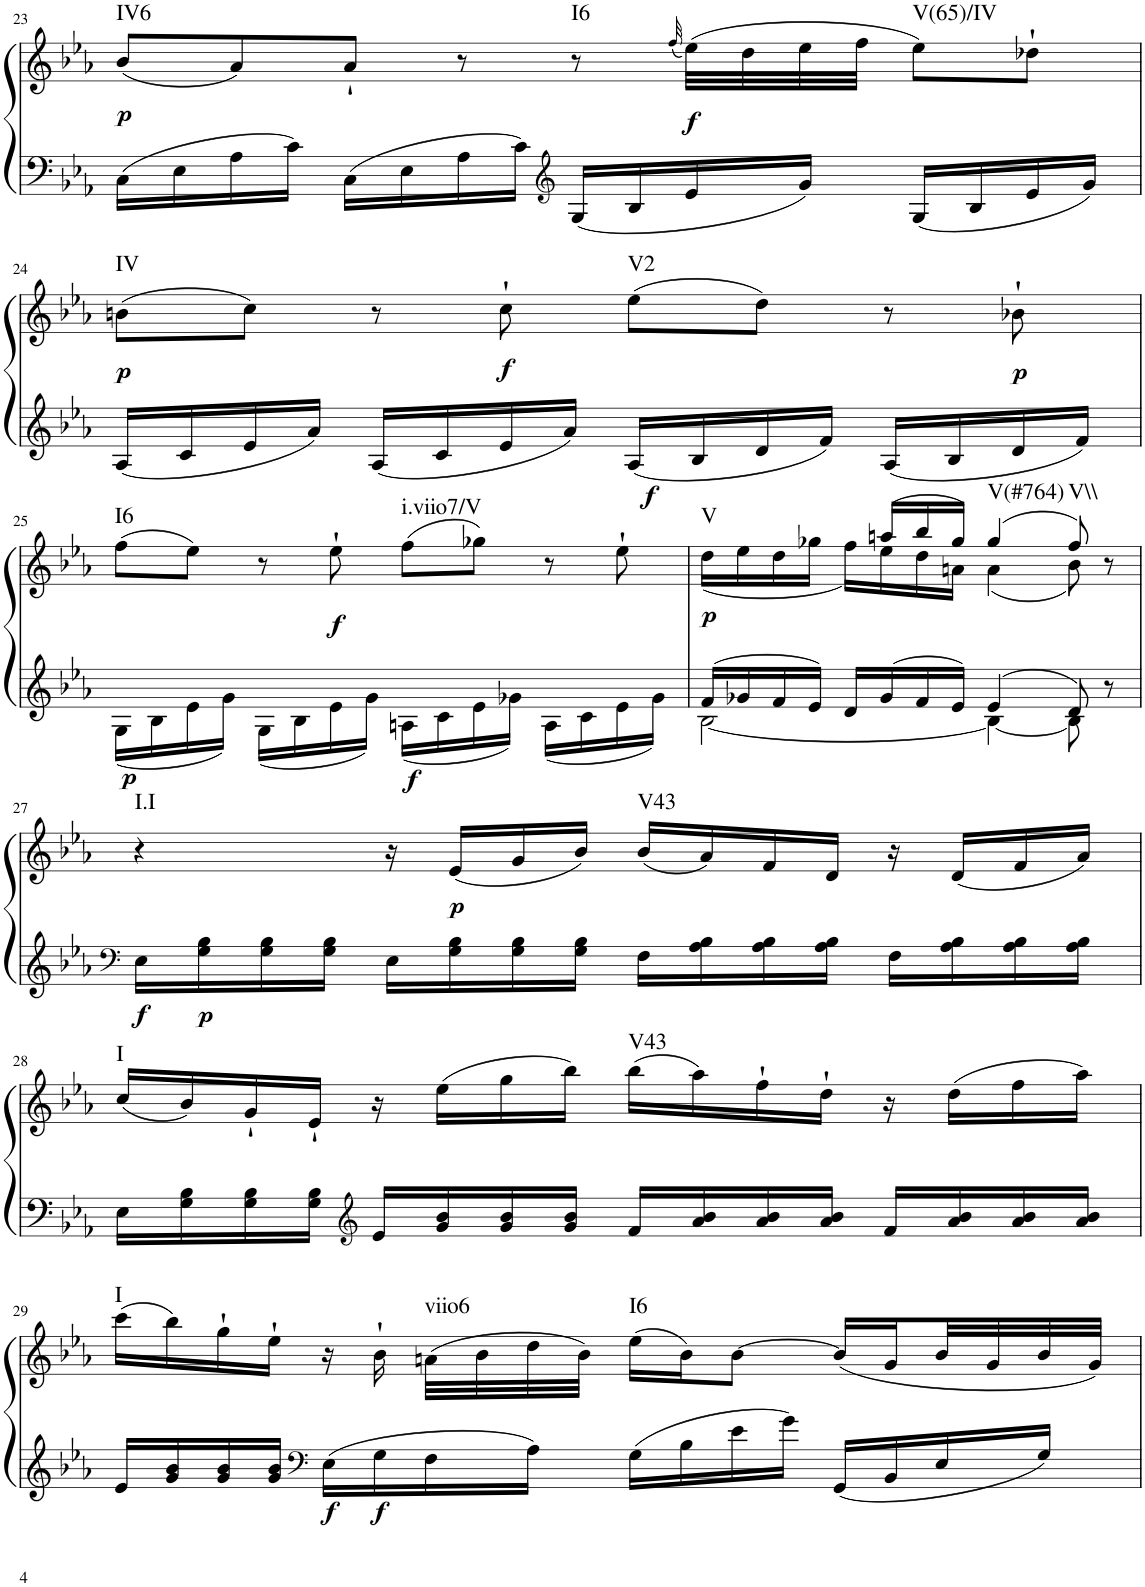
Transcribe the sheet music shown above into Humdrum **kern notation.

**kern	**kern	**dynam	**harte
*part1	*part1	*part1	*part1
*staff2	*staff1	*staff1/2	*
*I"Klavier linke Hand	*	*	*
!!LO:PB:g=z
*clefF4	*clefG2	*	*
*k[b-e-a-]	*k[b-e-a-]	*	*
*M4/4	*M4/4	*	*
=23	=23	=23	=23
!	!	!LO:DY:b	!LO:H:kt=IV6
16C\LL	(8b-/L	p	N
16E-\	.	.	.
16A-\	8a-/)	.	.
16c\JJ	.	.	.
16C\LL	8a-`/J	.	.
16E-\	.	.	.
16A-\	8r	.	.
16c\JJ	.	.	.
*clefG2	*	*	*
!	!	!	!LO:H:kt=I6
16G/LL	8r	.	N
16B-/	.	.	.
.	(32qff/	.	.
!	!	!LO:DY:b	!
16e-/	(32ee-\LLL)	f	.
.	32dd\	.	.
16g/JJ	32ee-\	.	.
.	32ff\JJJ	.	.
!	!	!	!LO:H:kt=V(65)/IV
16G/LL	8ee-\L)	.	N
16B-/	.	.	.
16e-/	8dd-X`\J	.	.
16g/JJ	.	.	.
!!LO:LB:g=z
=24	=24	=24	=24
!	!	!LO:DY:b	!LO:H:kt=IV
16A-/LL	(8bn\L	p	N
16c/	.	.	.
16e-/	8cc\J)	.	.
16a-/JJ	.	.	.
16A-/LL	8r	.	.
16c/	.	.	.
!	!	!LO:DY:b	!
16e-/	8cc`\	f	.
16a-/JJ	.	.	.
!	!	!LO:DY:b=2	!LO:H:kt=V2
16A-/LL	(8ee-\L	f	N
16B-/	.	.	.
16d/	8dd\J)	.	.
16f/JJ	.	.	.
16A-/LL	8r	.	.
16B-/	.	.	.
!	!	!LO:DY:b	!
16d/	8b-X`\	p	.
16f/JJ	.	.	.
!!LO:LB:g=z
=25	=25	=25	=25
*^	*	*	*
!	!	!	!LO:DY:b=2	!LO:H:kt=I6
1ryy	16G\LL	(8ff\L	p	N
.	16B-\	.	.	.
.	16e-\	8ee-\J)	.	.
.	16g\JJ	.	.	.
.	16G\LL	8r	.	.
.	16B-\	.	.	.
!	!	!	!LO:DY:b	!
.	16e-\	8ee-`\	f	.
.	16g\JJ	.	.	.
!	!	!	!LO:DY:b=2	!LO:H:kt=i.viio7/V
.	16An\LL	(8ff\L	f	N
.	16c\	.	.	.
.	16e-\	8gg-X\J)	.	.
.	16g-X\JJ	.	.	.
.	16A\LL	8r	.	.
.	16c\	.	.	.
.	16e-\	8ee-`\	.	.
.	16g-\JJ	.	.	.
=26	=26	=26	=26	=26
*	*	*^	*	*
!	!	!	!	!LO:DY:b	!LO:H:kt=V
16f/LL	[2B-\	4ryy	(16dd\LL	p	N
16g-X/	.	.	16ee-\	.	.
16f/	.	.	16dd\	.	.
16e-/JJ	.	.	16gg-X\JJ	.	.
16d/LL	.	16ryy	16ff\LL)	.	.
16g-/	.	(16aan/LL	16ee-\	.	.
16f/	.	16bb-/	16dd\	.	.
16e-/JJ	.	16gg-/JJ)	16an\JJ	.	.
!	!	!	!	!	!LO:H:kt=V(#764)
4e-/	4B-\_	(4gg-/	(4a\	.	N
!	!	!	!	!	!LO:H:kt=V\\
8d/	8B-\]	8ff/)	8b-\)	.	N
8r	8ryy	8r	8ryy	.	.
*v	*v	*	*	*	*
*	*v	*v	*	*
!!LO:LB:g=z
=27	=27	=27	=27
*clefF4	*	*	*
*^	*^	*	*
!	!	!	!	!LO:DY:b=2	!LO:H:kt=I.I
*v	*v	*	*	*	*
*	*v	*v	*	*
16E-\LL	4r	f	N
!	!	!LO:DY:b=2	!
16G\ 16B-\	.	p	.
16G\ 16B-\	.	.	.
16G\ 16B-\JJ	.	.	.
16E-\LL	16r	.	.
!	!	!LO:DY:b	!
16G\ 16B-\	(16e-/LL	p	.
16G\ 16B-\	16g/	.	.
16G\ 16B-\JJ	16b-/JJ)	.	.
!	!	!	!LO:H:kt=V43
16F\LL	(16b-/LL	.	N
16A-\ 16B-\	16a-/)	.	.
16A-\ 16B-\	16f/	.	.
16A-\ 16B-\JJ	16d/JJ	.	.
16F\LL	16r	.	.
16A-\ 16B-\	(16d/LL	.	.
16A-\ 16B-\	16f/	.	.
16A-\ 16B-\JJ	16a-/JJ)	.	.
!!LO:LB:g=z
=28	=28	=28	=28
!	!	!	!LO:H:kt=I
16E-\LL	(16cc/LL	.	N
16G\ 16B-\	16b-/)	.	.
16G\ 16B-\	16g`/	.	.
16G\ 16B-\JJ	16e-`/JJ	.	.
*clefG2	*	*	*
16e-/LL	16r	.	.
16g/ 16b-/	(16ee-\LL	.	.
16g/ 16b-/	16gg\	.	.
16g/ 16b-/JJ	16bb-\JJ)	.	.
!	!	!	!LO:H:kt=V43
16f/LL	(16bb-\LL	.	N
16a-/ 16b-/	16aa-\)	.	.
16a-/ 16b-/	16ff`\	.	.
16a-/ 16b-/JJ	16dd`\JJ	.	.
16f/LL	16r	.	.
16a-/ 16b-/	(16dd\LL	.	.
16a-/ 16b-/	16ff\	.	.
16a-/ 16b-/JJ	16aa-\JJ)	.	.
!!LO:LB:g=z
=29	=29	=29	=29
!	!	!	!LO:H:kt=I
16e-/LL	(16ccc\LL	.	N
16g/ 16b-/	16bb-\)	.	.
16g/ 16b-/	16gg`\	.	.
16g/ 16b-/JJ	16ee-`\JJ	.	.
*clefF4	*	*	*
!	!	!LO:DY:b=2	!
16E-\LL	16r	f	.
!	!	!LO:DY:b=2	!
16G\	16b-`\	f	.
!	!	!	!LO:H:kt=viio6
16F\	(32an\LLL	.	N
.	32b-\	.	.
16A-\JJ	32dd\	.	.
.	32b-\JJJ)	.	.
!	!	!	!LO:H:kt=I6
16G\LL	(16ee-\LL	.	N
16B-\	16b-\J)	.	.
16e-\	[8b-\J	.	.
16g\JJ	.	.	.
16GG/LL	(16b-/LL]	.	.
16BB-/	16g/	.	.
16E-/	32b-/L	.	.
.	32g/	.	.
16G/JJ	32b-/	.	.
.	32g/JJJ)	.	.
=	=	=	=
*-	*-	*-	*-
